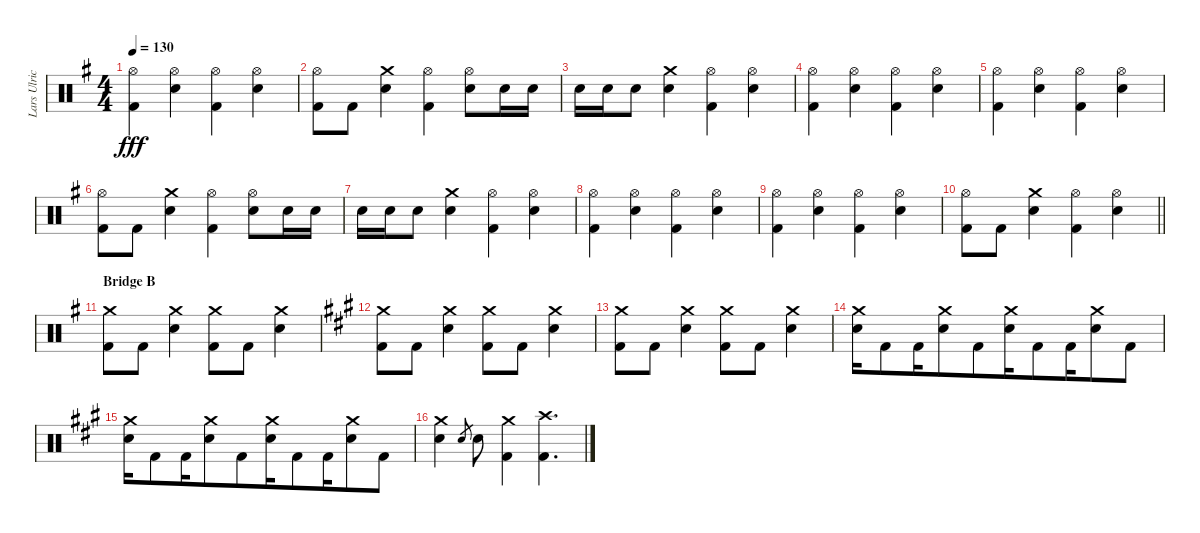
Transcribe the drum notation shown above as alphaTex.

\track ("Lars Ulrich" "Lars Ulric") {instrument percussion}
\staff {score}
\articulation defaults
\ts (4 4)
\tempo 130
\clef neutral
\ks eminor
("Hi-Hat (open)" "Kick (hit) 2").4{dy fff} ("Hi-Hat (open)" "Electric Snare (hit)").4 ("Hi-Hat (open)" "Kick (hit) 2").4 ("Hi-Hat (open)" "Electric Snare (hit)").4 |
("Hi-Hat (open)" "Kick (hit) 2").8{beam merge} "Kick (hit) 2".8 ("Crash medium (hit)" "Electric Snare (hit)").4 ("Hi-Hat (open)" "Kick (hit) 2").4 ("Hi-Hat (open)" "Electric Snare (hit)").8{beam merge} "Electric Snare (hit)".16{beam merge} "Electric Snare (hit)".16 |
"Electric Snare (hit)".16{beam merge} "Electric Snare (hit)".16{beam merge} "Electric Snare (hit)".8 ("Crash medium (hit)" "Electric Snare (hit)").4 ("Hi-Hat (open)" "Kick (hit) 2").4 ("Hi-Hat (open)" "Electric Snare (hit)").4 |
("Hi-Hat (open)" "Kick (hit) 2").4 ("Hi-Hat (open)" "Electric Snare (hit)").4 ("Hi-Hat (open)" "Kick (hit) 2").4 ("Hi-Hat (open)" "Electric Snare (hit)").4 |
("Hi-Hat (open)" "Kick (hit) 2").4 ("Hi-Hat (open)" "Electric Snare (hit)").4 ("Hi-Hat (open)" "Kick (hit) 2").4 ("Hi-Hat (open)" "Electric Snare (hit)").4 |
("Hi-Hat (open)" "Kick (hit) 2").8{beam merge} "Kick (hit) 2".8 ("Crash medium (hit)" "Electric Snare (hit)").4 ("Hi-Hat (open)" "Kick (hit) 2").4 ("Hi-Hat (open)" "Electric Snare (hit)").8{beam merge} "Electric Snare (hit)".16{beam merge} "Electric Snare (hit)".16 |
"Electric Snare (hit)".16{beam merge} "Electric Snare (hit)".16{beam merge} "Electric Snare (hit)".8 ("Crash medium (hit)" "Electric Snare (hit)").4 ("Hi-Hat (open)" "Kick (hit) 2").4 ("Hi-Hat (open)" "Electric Snare (hit)").4 |
("Hi-Hat (open)" "Kick (hit) 2").4 ("Hi-Hat (open)" "Electric Snare (hit)").4 ("Hi-Hat (open)" "Kick (hit) 2").4 ("Hi-Hat (open)" "Electric Snare (hit)").4 |
("Hi-Hat (open)" "Kick (hit) 2").4 ("Hi-Hat (open)" "Electric Snare (hit)").4 ("Hi-Hat (open)" "Kick (hit) 2").4 ("Hi-Hat (open)" "Electric Snare (hit)").4 |
\barLineRight lightlight
("Hi-Hat (open)" "Kick (hit) 2").8{beam merge} "Kick (hit) 2".8 ("Crash medium (hit)" "Electric Snare (hit)").4 ("Hi-Hat (open)" "Kick (hit) 2").4 ("Hi-Hat (open)" "Electric Snare (hit)").4 |
\section ("" "Bridge B")
("Crash medium (hit)" "Kick (hit) 2").8{beam merge} "Kick (hit) 2".8 ("Crash medium (hit)" "Electric Snare (hit)").4 ("Crash medium (hit)" "Kick (hit) 2").8{beam merge} "Kick (hit) 2".8 ("Crash medium (hit)" "Electric Snare (hit)").4 |
\ks f#minor
("Crash medium (hit)" "Kick (hit) 2").8{beam merge} "Kick (hit) 2".8 ("Crash medium (hit)" "Electric Snare (hit)").4 ("Crash medium (hit)" "Kick (hit) 2").8{beam merge} "Kick (hit) 2".8 ("Crash medium (hit)" "Electric Snare (hit)").4 |
("Crash medium (hit)" "Kick (hit) 2").8{beam merge} "Kick (hit) 2".8 ("Crash medium (hit)" "Electric Snare (hit)").4 ("Crash medium (hit)" "Kick (hit) 2").8{beam merge} "Kick (hit) 2".8 ("Crash medium (hit)" "Electric Snare (hit)").4 |
("Crash medium (hit)" "Electric Snare (hit)").16{beam merge} "Kick (hit) 2".8{beam merge} "Kick (hit) 2".16{beam merge} ("Crash medium (hit)" "Electric Snare (hit)").8{beam merge} "Kick (hit) 2".8{beam merge} ("Crash medium (hit)" "Electric Snare (hit)").16{beam merge} "Kick (hit) 2".8{beam merge} "Kick (hit) 2".16{beam merge} ("Crash medium (hit)" "Electric Snare (hit)").8{beam merge} "Kick (hit) 2".8 |
("Crash medium (hit)" "Electric Snare (hit)").16{beam merge} "Kick (hit) 2".8{beam merge} "Kick (hit) 2".16{beam merge} ("Crash medium (hit)" "Electric Snare (hit)").8{beam merge} "Kick (hit) 2".8{beam merge} ("Crash medium (hit)" "Electric Snare (hit)").16{beam merge} "Kick (hit) 2".8{beam merge} "Kick (hit) 2".16{beam merge} ("Crash medium (hit)" "Electric Snare (hit)").8{beam merge} "Kick (hit) 2".8 |
("Crash medium (hit)" "Electric Snare (hit)").4 "Electric Snare (hit)".8{gr} "Electric Snare (hit)".8 ("Crash medium (hit)" "Kick (hit) 2").4 ("Crash high (hit)" "Kick (hit) 2").4{d}
